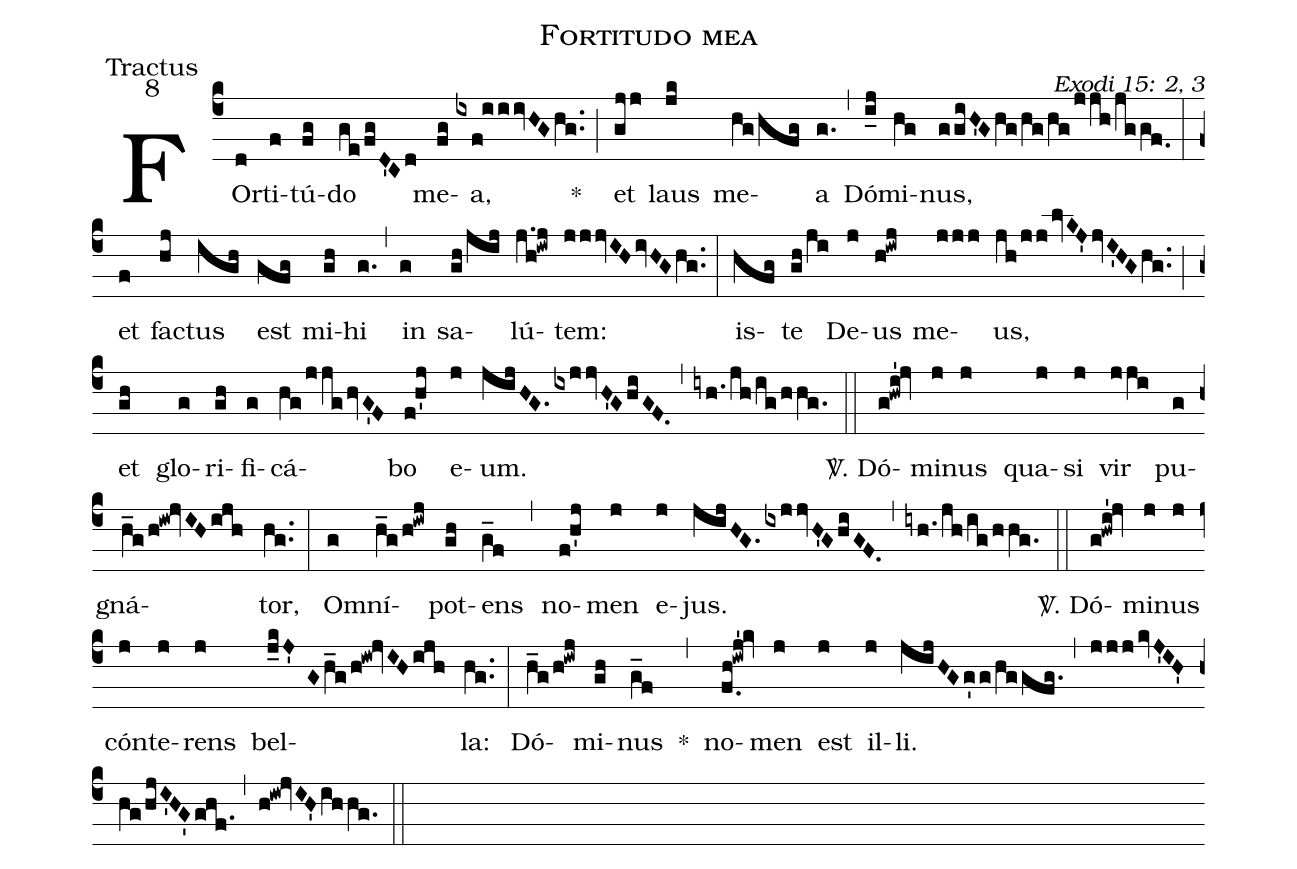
name: Fortitudo mea;
office-part: Tractus;
mode: 8;
commentary: Exodi 15: 2, 3;
%%
(c4) FOr(d)ti(f)tú(fg)do(ge/fgD'Cd) me(fg)a,(ixf!iiivHG/hg..) *(;) et(gjj) laus(jk) me(hg/hfg)a(g.) (,) Dó(i_j)mi(hg)nus,(ggiH'G/hg/hg/hg/jjh/jggf.0) (:)
et(f) fac(hj)tus(igh) est(gfg) mi(gh)hi(g.) (,) in(g) sa(gh/jij)lú(j.h!iwj)tem:(jjjvIH/ivHG/hg..) (:)
is(hfg)te(gh/ji) De(j)us(h!iwj) me(jjj)us,(jh/jj/lvKJ'/jvI'HG/hg..) (;) et(gh) glo(g)ri(gh)fi(g)cá(hg/jjg/hvG'F)bo(f!h'j) e(j)um.(jijHG./ixjjvH'G/hiGF.) (,) (iyh./jh/ig/hhg.) (::)
<sp>V/</sp>. Dó(g!hwi'!jv)mi(j)nus(j) qua(j)si(j) vir(jji) pu(g)gná(h_g/h!iw!jvIH/ijh)tor,(hg..) (:)
Om(g)ní(h_g/h!iwj)pot(gh)ens(g_f) (,) no(f!h'j)men(j) e(j)jus.(jijHG./ixjjvH'G/hiGF.) (,) (iyh./jh/ig/hhg.) (::)
<sp>V/</sp>. Dó(g!hwi'!jv)mi(j)nus(j) cón(j)te(j)rens(j) bel(j_kJ'G/h_g/h!iw!jvIH/ijh)la:(hg..) (:)
Dó(h_g/h!iwj)mi(gh)nus(g_f) *(,) no(f.0h!iwj'!kv)men(j) est(j) il(j)li.(jijHG/g'g/hggfg.) (,) (jjj/kvJ'IH'/hg/hjI'HG'/ghf.1) (,) (h!iw!jvIH'/ihhg.) (::)
